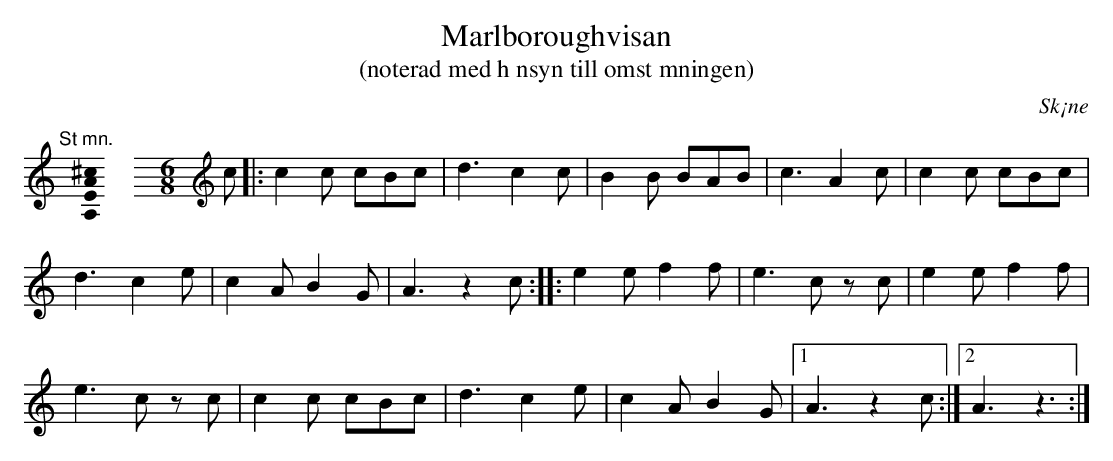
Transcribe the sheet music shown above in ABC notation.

X:1
T:Marlboroughvisan
T:(noterad med h nsyn till omst mningen)
O:Sk¡ne
U:o=+open+
M:none
K:C
"@-20,30 St mn."[A,EA^c]0 \
[M:6/8]\
[K:C clef=treble]\
c |: c2 c cBc | d3 c2 c | B2 B BAB | c3 A2 c | c2 c cBc |
d3 c2 e | c2 A B2 G | A3 z2 c :: e2 e f2 f | e3 cz c | e2 e f2 f |
e3 cz c | c2 c cBc | d3 c2 e | c2 A B2 G |1 A3 z2 c :|2 A3 z3 :|
